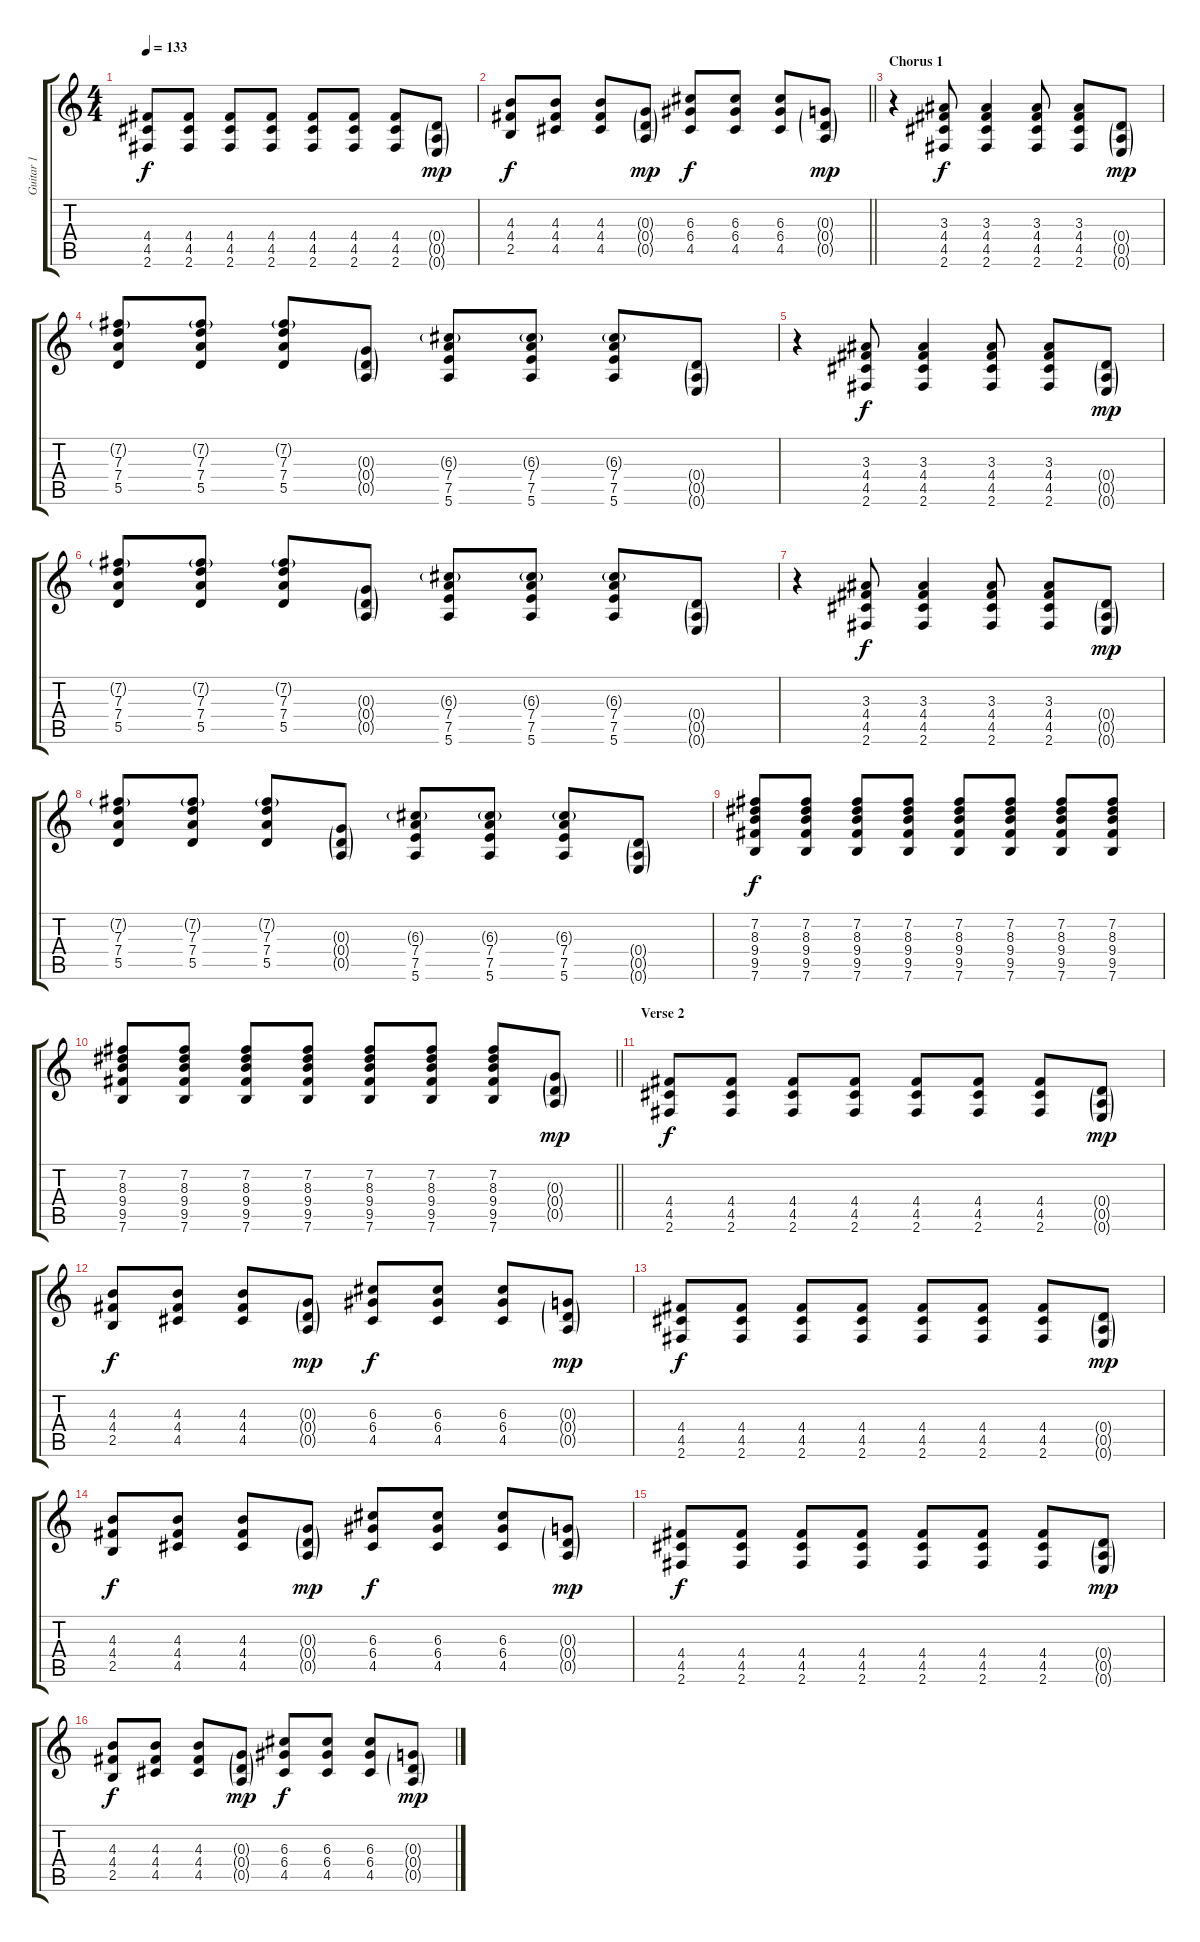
\track ("Guitar 1" "Guitar 1") {instrument overdrivenguitar}
\staff {score tabs}
\tuning (E4 B3 G3 D3 A2 E2) {hide}
\ts (4 4)
\tempo 133
\clef g2
\ks c
(4.4 4.5 2.6).8{dy f} (4.4 4.5 2.6).8 (4.4 4.5 2.6).8 (4.4 4.5 2.6).8 (4.4 4.5 2.6).8 (4.4 4.5 2.6).8 (4.4 4.5 2.6).8 (0.4{g} 0.5{g} 0.6{g}).8{dy mp} |
\barLineRight lightlight
(4.3 4.4 2.5).8{dy f} (4.3 4.4 4.5).8 (4.3 4.4 4.5).8 (0.3{g} 0.4{g} 0.5{g}).8{dy mp} (6.3 6.4 4.5).8{dy f} (6.3 6.4 4.5).8 (6.3 6.4 4.5).8 (0.3{g} 0.4{g} 0.5{g}).8{dy mp} |
\section ("" "Chorus 1")
r.4 (3.3 4.4 4.5 2.6).8{dy f} (3.3 4.4 4.5 2.6).4 (3.3 4.4 4.5 2.6).8 (3.3 4.4 4.5 2.6).8 (0.4{g} 0.5{g} 0.6{g}).8{dy mp} |
(7.2{g} 7.3 7.4 5.5).8 (7.2{g} 7.3 7.4 5.5).8 (7.2{g} 7.3 7.4 5.5).8 (0.3{g} 0.4{g} 0.5{g}).8 (6.3{g} 7.4 7.5 5.6).8 (6.3{g} 7.4 7.5 5.6).8 (6.3{g} 7.4 7.5 5.6).8 (0.4{g} 0.5{g} 0.6{g}).8 |
r.4 (3.3 4.4 4.5 2.6).8{dy f} (3.3 4.4 4.5 2.6).4 (3.3 4.4 4.5 2.6).8 (3.3 4.4 4.5 2.6).8 (0.4{g} 0.5{g} 0.6{g}).8{dy mp} |
(7.2{g} 7.3 7.4 5.5).8 (7.2{g} 7.3 7.4 5.5).8 (7.2{g} 7.3 7.4 5.5).8 (0.3{g} 0.4{g} 0.5{g}).8 (6.3{g} 7.4 7.5 5.6).8 (6.3{g} 7.4 7.5 5.6).8 (6.3{g} 7.4 7.5 5.6).8 (0.4{g} 0.5{g} 0.6{g}).8 |
r.4 (3.3 4.4 4.5 2.6).8{dy f} (3.3 4.4 4.5 2.6).4 (3.3 4.4 4.5 2.6).8 (3.3 4.4 4.5 2.6).8 (0.4{g} 0.5{g} 0.6{g}).8{dy mp} |
(7.2{g} 7.3 7.4 5.5).8 (7.2{g} 7.3 7.4 5.5).8 (7.2{g} 7.3 7.4 5.5).8 (0.3{g} 0.4{g} 0.5{g}).8 (6.3{g} 7.4 7.5 5.6).8 (6.3{g} 7.4 7.5 5.6).8 (6.3{g} 7.4 7.5 5.6).8 (0.4{g} 0.5{g} 0.6{g}).8 |
(7.2 8.3 9.4 9.5 7.6).8{dy f} (7.2 8.3 9.4 9.5 7.6).8 (7.2 8.3 9.4 9.5 7.6).8 (7.2 8.3 9.4 9.5 7.6).8 (7.2 8.3 9.4 9.5 7.6).8 (7.2 8.3 9.4 9.5 7.6).8 (7.2 8.3 9.4 9.5 7.6).8 (7.2 8.3 9.4 9.5 7.6).8 |
\barLineRight lightlight
(7.2 8.3 9.4 9.5 7.6).8 (7.2 8.3 9.4 9.5 7.6).8 (7.2 8.3 9.4 9.5 7.6).8 (7.2 8.3 9.4 9.5 7.6).8 (7.2 8.3 9.4 9.5 7.6).8 (7.2 8.3 9.4 9.5 7.6).8 (7.2 8.3 9.4 9.5 7.6).8 (0.3{g} 0.4{g} 0.5{g}).8{dy mp} |
\section ("" "Verse 2")
(4.4 4.5 2.6).8{dy f} (4.4 4.5 2.6).8 (4.4 4.5 2.6).8 (4.4 4.5 2.6).8 (4.4 4.5 2.6).8 (4.4 4.5 2.6).8 (4.4 4.5 2.6).8 (0.4{g} 0.5{g} 0.6{g}).8{dy mp} |
(4.3 4.4 2.5).8{dy f} (4.3 4.4 4.5).8 (4.3 4.4 4.5).8 (0.3{g} 0.4{g} 0.5{g}).8{dy mp} (6.3 6.4 4.5).8{dy f} (6.3 6.4 4.5).8 (6.3 6.4 4.5).8 (0.3{g} 0.4{g} 0.5{g}).8{dy mp} |
(4.4 4.5 2.6).8{dy f} (4.4 4.5 2.6).8 (4.4 4.5 2.6).8 (4.4 4.5 2.6).8 (4.4 4.5 2.6).8 (4.4 4.5 2.6).8 (4.4 4.5 2.6).8 (0.4{g} 0.5{g} 0.6{g}).8{dy mp} |
(4.3 4.4 2.5).8{dy f} (4.3 4.4 4.5).8 (4.3 4.4 4.5).8 (0.3{g} 0.4{g} 0.5{g}).8{dy mp} (6.3 6.4 4.5).8{dy f} (6.3 6.4 4.5).8 (6.3 6.4 4.5).8 (0.3{g} 0.4{g} 0.5{g}).8{dy mp} |
(4.4 4.5 2.6).8{dy f} (4.4 4.5 2.6).8 (4.4 4.5 2.6).8 (4.4 4.5 2.6).8 (4.4 4.5 2.6).8 (4.4 4.5 2.6).8 (4.4 4.5 2.6).8 (0.4{g} 0.5{g} 0.6{g}).8{dy mp} |
(4.3 4.4 2.5).8{dy f} (4.3 4.4 4.5).8 (4.3 4.4 4.5).8 (0.3{g} 0.4{g} 0.5{g}).8{dy mp} (6.3 6.4 4.5).8{dy f} (6.3 6.4 4.5).8 (6.3 6.4 4.5).8 (0.3{g} 0.4{g} 0.5{g}).8{dy mp}
